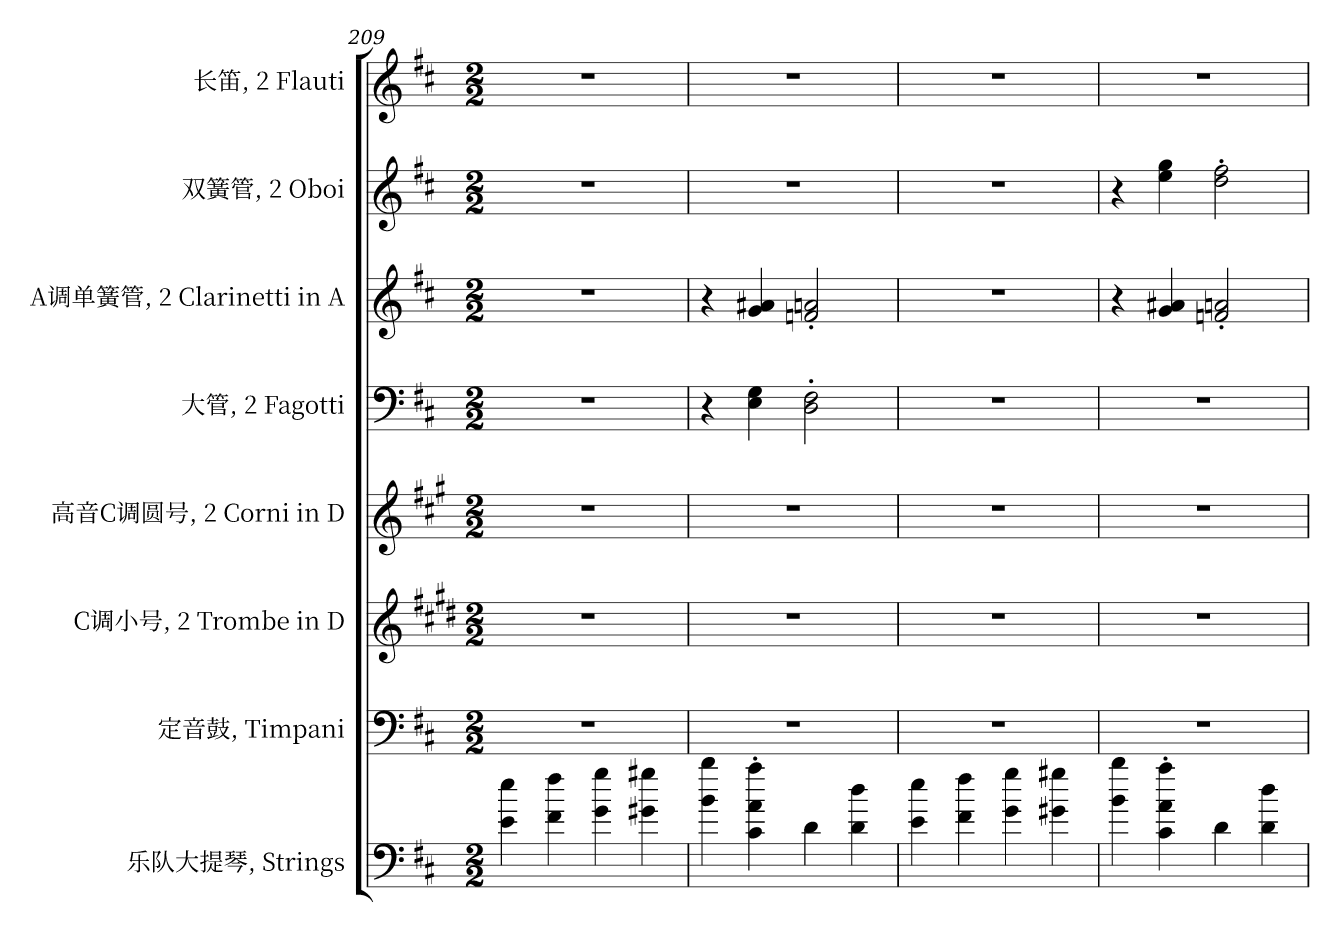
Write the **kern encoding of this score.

**kern	**kern	**kern	**kern	**kern	**kern	**kern	**kern
*part8	*part7	*part6	*part5	*part4	*part3	*part2	*part1
*staff8	*staff7	*staff6	*staff5	*staff4	*staff3	*staff2	*staff1
*I"乐队大提琴, Strings	*I"定音鼓, Timpani	*I"C调小号, 2 Trombe in D	*I"高音C调圆号, 2 Corni in D	*I"大管, 2 Fagotti	*I"A调单簧管, 2 Clarinetti in A	*I"双簧管, 2 Oboi	*I"长笛, 2 Flauti
*	*I'Timp.	*	*	*	*I'A Cl.	*I'Ob.	*I'Fl.
*clefF4	*clefF4	*clefG2	*clefG2	*clefF4	*clefG2	*clefG2	*clefG2
*	*	*ITrd1c2	*ITrd4c7	*	*ITrd2c3	*	*
*k[f#c#]	*k[f#c#]	*k[f#c#]	*k[f#c#]	*k[f#c#]	*k[f#c#g#d#a#]	*k[f#c#]	*k[f#c#]
*M2/2	*M2/2	*M2/2	*M2/2	*M2/2	*M2/2	*M2/2	*M2/2
=209	=209	=209	=209	=209	=209	=209	=209
4e\ 4ee\	1r	1r	1r	1r	1r	1r	1r
4f#\ 4ff#\	.	.	.	.	.	.	.
4g\ 4gg\	.	.	.	.	.	.	.
4g#X\ 4gg#X\	.	.	.	.	.	.	.
!!LO:PB:g=z
=210	=210	=210	=210	=210	=210	=210	=210
4b\ 4bb\	1r	1r	1r	4r	4r	1r	1r
4c#\' 4a\' 4aa\'	.	.	.	4E\ 4G\	4e/ 4f##X/	.	.
4d\	.	.	.	2D\' 2F#\'	2dn/' 2f#X/'	.	.
4d\ 4dd\	.	.	.	.	.	.	.
=211	=211	=211	=211	=211	=211	=211	=211
4e\ 4ee\	1r	1r	1r	1r	1r	1r	1r
4f#\ 4ff#\	.	.	.	.	.	.	.
4g\ 4gg\	.	.	.	.	.	.	.
4g#X\ 4gg#X\	.	.	.	.	.	.	.
=212	=212	=212	=212	=212	=212	=212	=212
4b\ 4bb\	1r	1r	1r	1r	4r	4r	1r
4c#\' 4a\' 4aa\'	.	.	.	.	4e/ 4f##X/	4ee\ 4gg\	.
4d\	.	.	.	.	2dn/' 2f#X/'	2dd\' 2ff#\'	.
4d\ 4dd\	.	.	.	.	.	.	.
=	=	=	=	=	=	=	=
*-	*-	*-	*-	*-	*-	*-	*-
